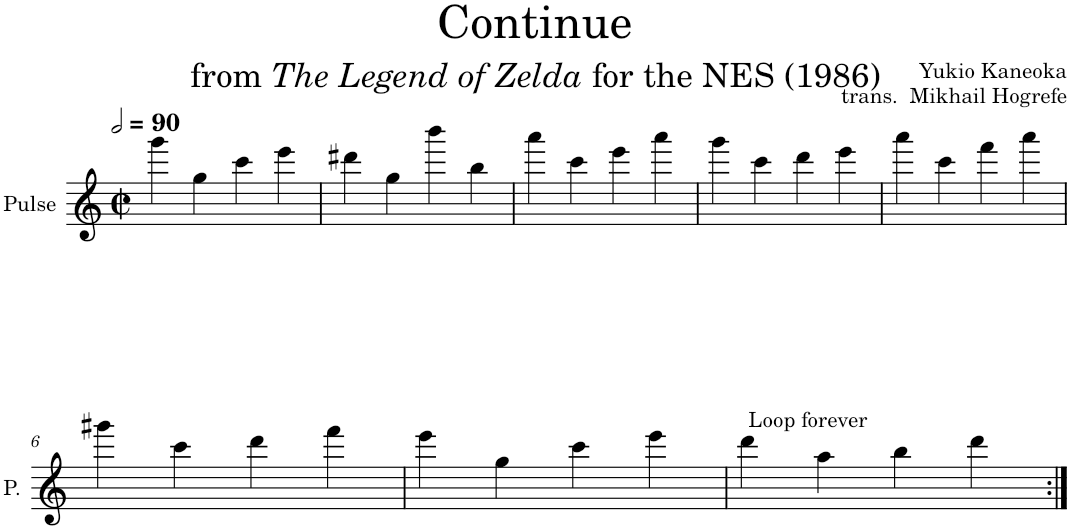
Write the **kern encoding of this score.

**kern
*part1
*staff1
*I"Pulse
*I'P.
*clefG2
*k[]
*M2/2
*met(c|)
*MM180
=1
4ggg\
4gg\
4ccc\
4eee\
=2
4ddd#X\
4gg\
4bbb\
4bb\
=3
4aaa\
4ccc\
4eee\
4aaa\
=4
4ggg\
4ccc\
4ddd\
4eee\
=5
4aaa\
4ccc\
4fff\
4aaa\
!!LO:LB:g=z
=6
4ggg#X\
4ccc\
4ddd\
4fff\
=7
4eee\
4gg\
4ccc\
4eee\
=8
!LO:TX:a:t=Loop forever
4ddd\
4aa\
4bb\
4ddd\
=:|!
*-
